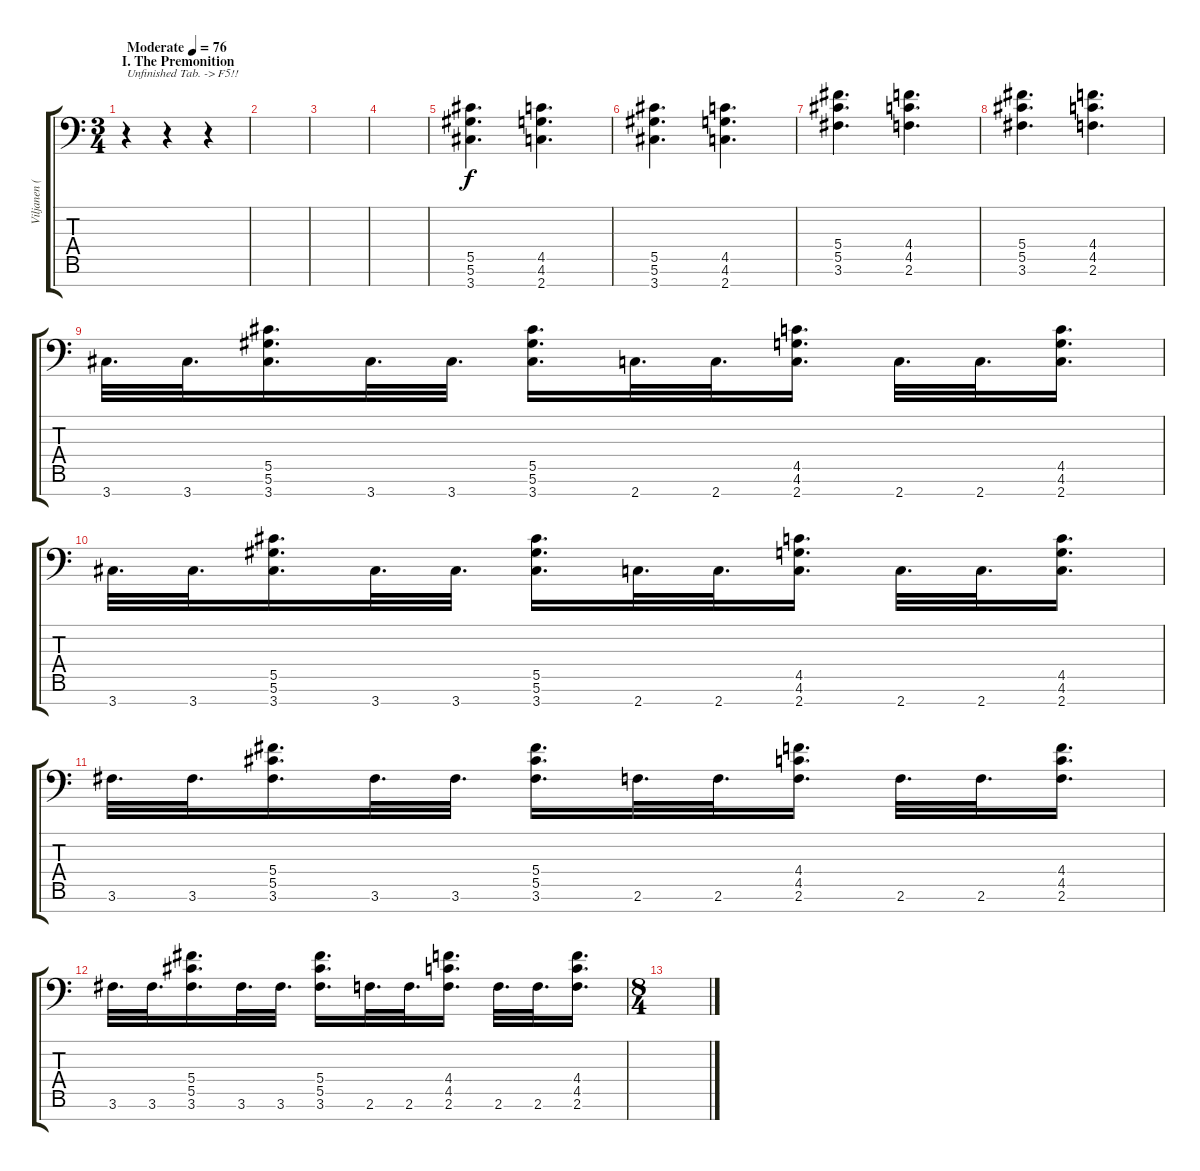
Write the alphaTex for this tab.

\track ("Viljanen (Rhythm Guitar)" "Viljanen (") {instrument distortionguitar}
\staff {score tabs}
\tuning (Eb4 Bb3 Gb3 Db3 Ab2 Eb2 Bb1) {hide}
\ts (3 4)
\section ("" "I. The Premonition")
\tempo (76 "Moderate")
\clef f4
\ks c
r.4{txt "Unfinished Tab. -> F5!!" dy f instrument distortionguitar} r.4 r.4 |
|
|
|
(5.5 5.6 3.7).4{d} (4.5 4.6 2.7).4{d} |
(5.5 5.6 3.7).4{d} (4.5 4.6 2.7).4{d} |
(5.4 5.5 3.6).4{d} (4.4 4.5 2.6).4{d} |
(5.4 5.5 3.6).4{d} (4.4 4.5 2.6).4{d} |
3.7.32{d} 3.7.32{d} (5.5 5.6 3.7).16{d} 3.7.32{d} 3.7.32{d} (5.5 5.6 3.7).16{d} 2.7.32{d} 2.7.32{d} (4.5 4.6 2.7).16{d} 2.7.32{d} 2.7.32{d} (4.5 4.6 2.7).16{d} |
3.7.32{d} 3.7.32{d} (5.5 5.6 3.7).16{d} 3.7.32{d} 3.7.32{d} (5.5 5.6 3.7).16{d} 2.7.32{d} 2.7.32{d} (4.5 4.6 2.7).16{d} 2.7.32{d} 2.7.32{d} (4.5 4.6 2.7).16{d} |
3.6.32{d} 3.6.32{d} (5.4 5.5 3.6).16{d} 3.6.32{d} 3.6.32{d} (5.4 5.5 3.6).16{d} 2.6.32{d} 2.6.32{d} (4.4 4.5 2.6).16{d} 2.6.32{d} 2.6.32{d} (4.4 4.5 2.6).16{d} |
3.6.32{d} 3.6.32{d} (5.4 5.5 3.6).16{d} 3.6.32{d} 3.6.32{d} (5.4 5.5 3.6).16{d} 2.6.32{d} 2.6.32{d} (4.4 4.5 2.6).16{d} 2.6.32{d} 2.6.32{d} (4.4 4.5 2.6).16{d} |
\ts (8 4)
